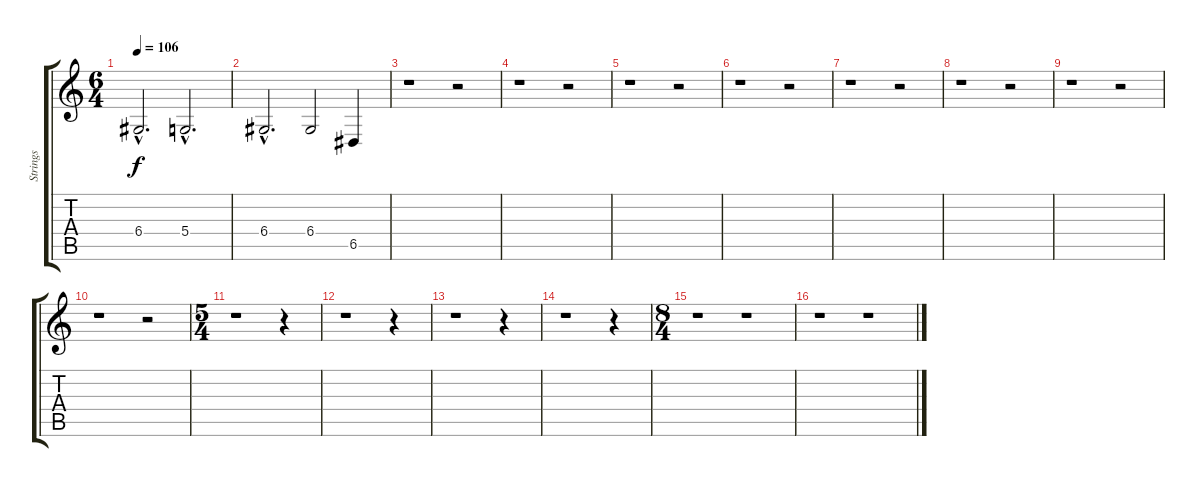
\track ("Strings" "Strings") {instrument stringensemble1}
\staff {score tabs}
\tuning (E4 B3 G3 D3 A2 E2) {hide}
\ts (6 4)
\tempo 106
\clef g2
\ks c
6.4{hac}.2{d dy f} 5.4{hac}.2{d} |
6.4{hac}.2{d} 6.4.2 6.5.4 |
r.1 r.2 |
r.1 r.2 |
r.1 r.2 |
r.1 r.2 |
r.1 r.2 |
r.1 r.2 |
r.1 r.2 |
r.1 r.2 |
\ts (5 4)
r.1 r.4 |
r.1 r.4 |
r.1 r.4 |
r.1 r.4 |
\ts (8 4)
r.1 r.1 |
r.1 r.1
